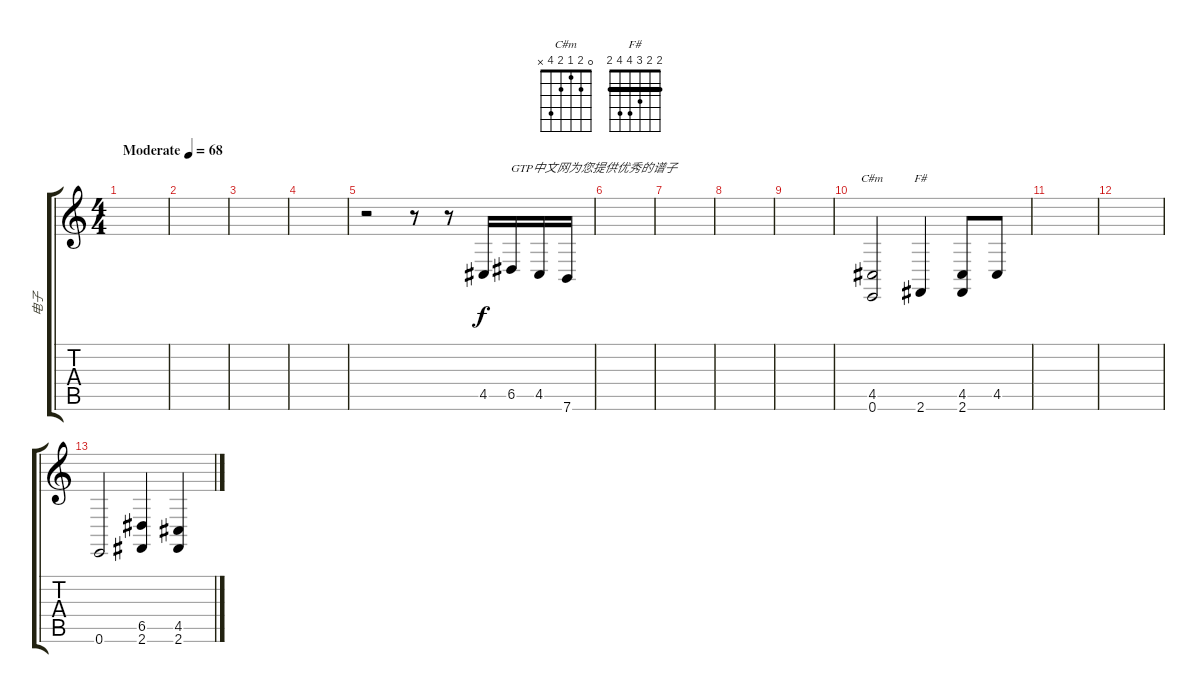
\track ("电子" "电子") {instrument electricpiano2}
\staff {score tabs}
\tuning (E4 B3 G3 D3 A2 E2) {hide}
\chord ("C#m" 0 2 1 2 4 x)
\chord ("F#" 2 2 3 4 4 2) {barre 2}
\ts (4 4)
\tempo (68 "Moderate")
\clef g2
\ks c
|
|
|
|
r.2 r.8 r.8 4.5.16 6.5.16{txt "GTP中文网为您提供优秀的谱子"} 4.5.16 7.6.16 |
|
|
|
|
(4.5 0.6).2{ch "C#m"} 2.6.4{ch "F#"} (4.5 2.6).8 4.5.8 |
|
|
0.6.2 (6.5 2.6).4 (4.5 2.6).4
